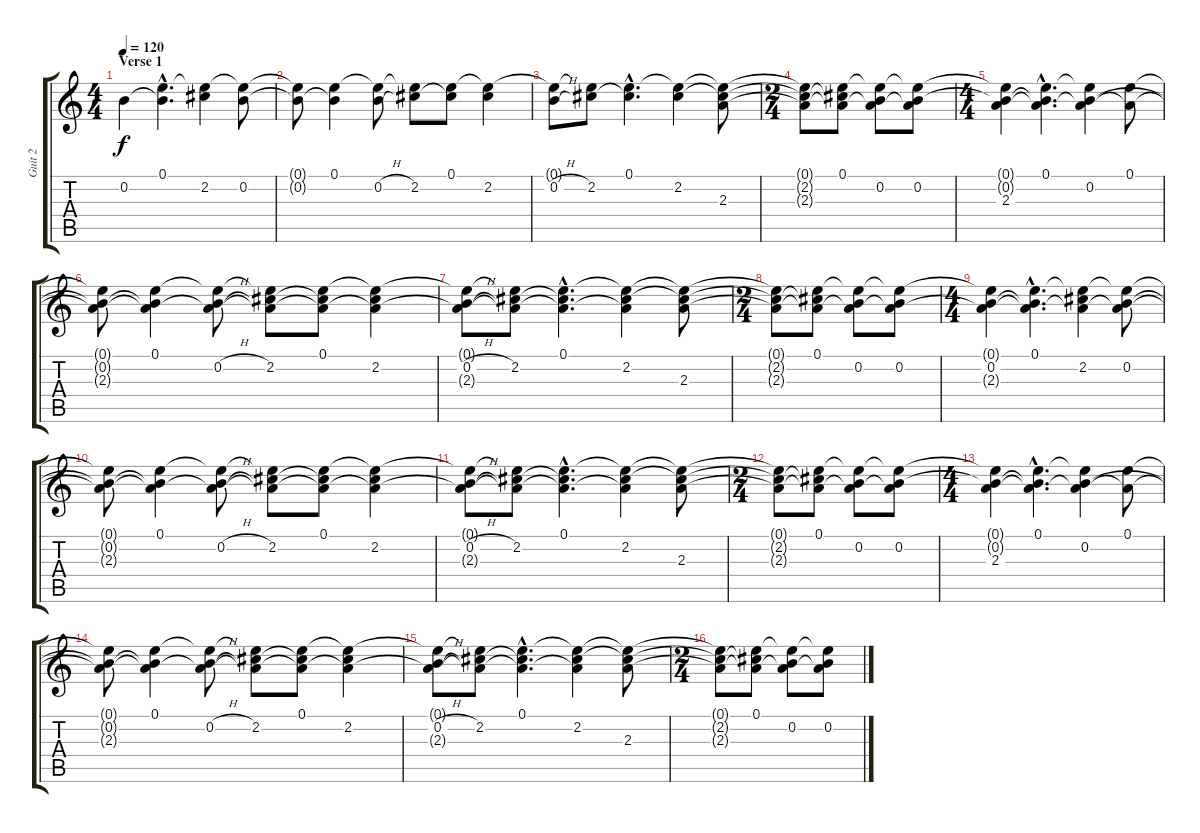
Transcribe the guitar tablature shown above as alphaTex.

\track ("Guit 2" "Guit 2") {instrument electricguitarjazz}
\staff {score tabs}
\tuning (E4 B3 G3 D3 A2 E2) {hide}
\ts (4 4)
\section ("" "Verse 1")
\tempo 120
\clef g2
\ks c
0.2.4{dy f instrument electricguitarjazz} (0.1{hac} 0.2{hac t}).4{d} (0.1{t} 2.2).4 (0.1{t} 0.2).8 |
(0.1{t} 0.2{t}).8 (0.1 0.2{t}).4 (0.1{t} 0.2{h}).8 (0.1{t} 2.2).8 (0.1 2.2{t}).8 (0.1{t} 2.2).4 |
(0.1{t} 0.2{h}).8 (0.1{t} 2.2).8 (0.1{hac} 2.2{hac t}).4{d} (0.1{t} 2.2).4 (0.1{t} 2.2{t} 2.3).8 |
\ts (2 4)
(0.1{t} 2.2{t} 2.3{t}).8 (0.1 2.2{t} 2.3{t}).8 (0.1{t} 0.2 2.3{t}).8 (0.1{t} 0.2 2.3{t}).8 |
\ts (4 4)
(0.1{t} 0.2{t} 2.3).4 (0.1{hac} 0.2{hac t} 2.3{hac t}).4{d} (0.1{t} 0.2 2.3{t}).4 (0.1 2.3{t}).8 |
(0.1{t} 0.2{t} 2.3{t}).8 (0.1 0.2{t} 2.3{t}).4 (0.1{t} 0.2{h} 2.3{t}).8 (0.1{t} 2.2 2.3{t}).8 (0.1 2.2{t} 2.3{t}).8 (0.1{t} 2.2 2.3{t}).4 |
(0.1{t} 0.2{h} 2.3{t}).8 (0.1{t} 2.2 2.3{t}).8 (0.1{hac} 2.2{hac t} 2.3{hac t}).4{d} (0.1{t} 2.2 2.3{t}).4 (0.1{t} 2.2{t} 2.3).8 |
\ts (2 4)
(0.1{t} 2.2{t} 2.3{t}).8 (0.1 2.2{t} 2.3{t}).8 (0.1{t} 0.2 2.3{t}).8 (0.1{t} 0.2 2.3{t}).8 |
\ts (4 4)
(0.1{t} 0.2 2.3{t}).4 (0.1{hac} 0.2{hac t} 2.3{hac t}).4{d} (0.1{t} 2.2 2.3{t}).4 (0.1{t} 0.2 2.3{t}).8 |
(0.1{t} 0.2{t} 2.3{t}).8 (0.1 0.2{t} 2.3{t}).4 (0.1{t} 0.2{h} 2.3{t}).8 (0.1{t} 2.2 2.3{t}).8 (0.1 2.2{t} 2.3{t}).8 (0.1{t} 2.2 2.3{t}).4 |
(0.1{t} 0.2{h} 2.3{t}).8 (0.1{t} 2.2 2.3{t}).8 (0.1{hac} 2.2{hac t} 2.3{hac t}).4{d} (0.1{t} 2.2 2.3{t}).4 (0.1{t} 2.2{t} 2.3).8 |
\ts (2 4)
(0.1{t} 2.2{t} 2.3{t}).8 (0.1 2.2{t} 2.3{t}).8 (0.1{t} 0.2 2.3{t}).8 (0.1{t} 0.2 2.3{t}).8 |
\ts (4 4)
(0.1{t} 0.2{t} 2.3).4 (0.1{hac} 0.2{hac t} 2.3{hac t}).4{d} (0.1{t} 0.2 2.3{t}).4 (0.1 2.3{t}).8 |
(0.1{t} 0.2{t} 2.3{t}).8 (0.1 0.2{t} 2.3{t}).4 (0.1{t} 0.2{h} 2.3{t}).8 (0.1{t} 2.2 2.3{t}).8 (0.1 2.2{t} 2.3{t}).8 (0.1{t} 2.2 2.3{t}).4 |
(0.1{t} 0.2{h} 2.3{t}).8 (0.1{t} 2.2 2.3{t}).8 (0.1{hac} 2.2{hac t} 2.3{hac t}).4{d} (0.1{t} 2.2 2.3{t}).4 (0.1{t} 2.2{t} 2.3).8 |
\ts (2 4)
(0.1{t} 2.2{t} 2.3{t}).8 (0.1 2.2{t} 2.3{t}).8 (0.1{t} 0.2 2.3{t}).8 (0.1{t} 0.2 2.3{t}).8
